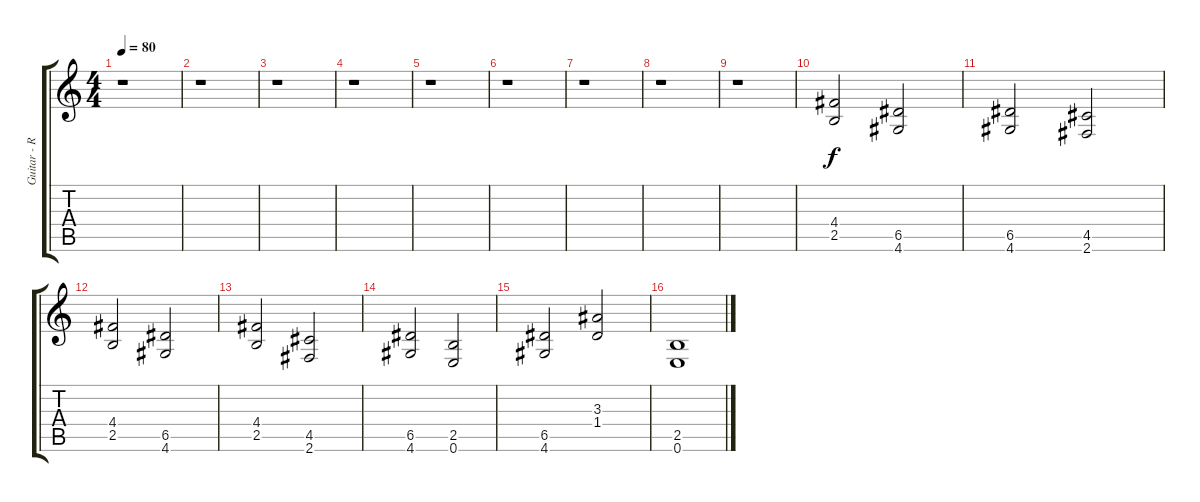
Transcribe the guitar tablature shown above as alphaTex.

\track ("Guitar - Rythm" "Guitar - R") {instrument distortionguitar}
\staff {score tabs}
\tuning (E4 B3 G3 D3 A2 E2) {hide}
\ts (4 4)
\tempo 80
\clef g2
\ks c
r.1{dy f} |
r.1 |
r.1 |
r.1 |
r.1 |
r.1 |
r.1 |
r.1 |
r.1 |
(4.4 2.5).2 (6.5 4.6).2 |
(6.5 4.6).2 (4.5 2.6).2 |
(4.4 2.5).2 (6.5 4.6).2 |
(4.4 2.5).2 (4.5 2.6).2 |
(6.5 4.6).2 (2.5 0.6).2 |
(6.5 4.6).2 (3.3 1.4).2 |
(2.5 0.6).1
